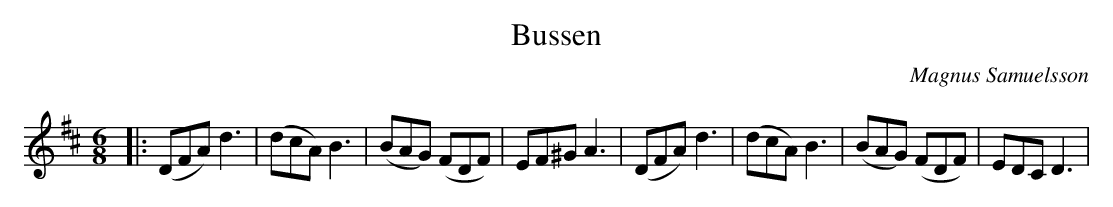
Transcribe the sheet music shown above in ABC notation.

X:1
T:Bussen
C:Magnus Samuelsson
M:6/8
L:1/8
K:D
|: (DFA) d3 | (dcA) B3 | (BAG) (FDF) | EF^G A3 | (DFA) d3 | (dcA) B3 | (BAG) (FDF) | EDC D3 |
